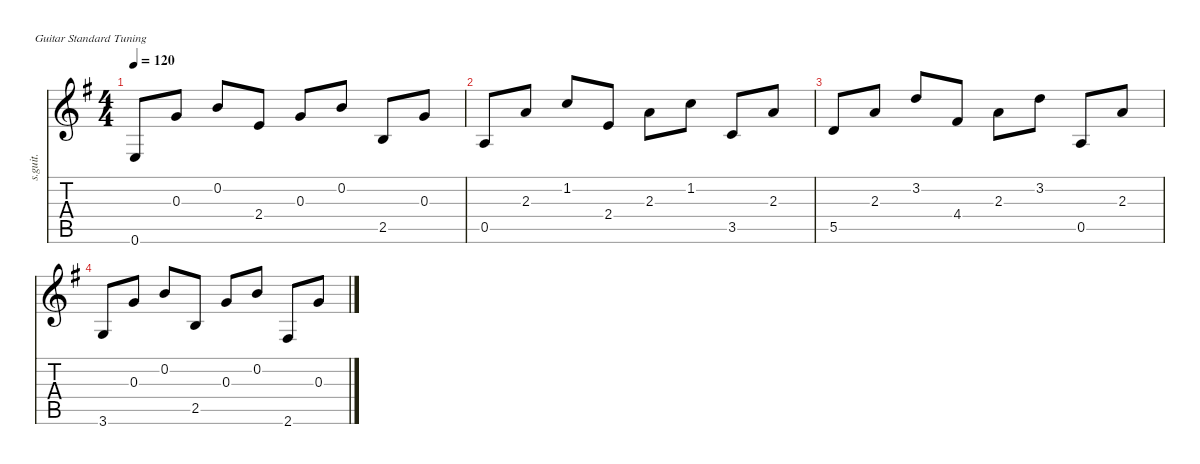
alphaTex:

\defaultSystemsLayout 4
\hideDynamics
\bracketExtendMode nobrackets
\track ("Steel Guitar" "s.guit.") {instrument acousticguitarsteel}
\staff {score tabs}
\tuning (E4 B3 G3 D3 A2 E2)
\ts (4 4)
\tempo 120
\clef g2
\ks g
0.6{acc forcenatural}.8{dy mf instrument acousticguitarsteel beam Up} 0.3{acc forcenatural}.8{beam Up} 0.2{acc forcenatural}.8{beam Up} 2.4{acc forcenatural}.8{beam Up} 0.3{acc forcenatural}.8{beam Up} 0.2{acc forcenatural}.8{beam Up} 2.5{acc forcenatural}.8{beam Up} 0.3{acc forcenatural}.8{beam Up} |
0.5{acc forcenatural}.8{beam Up} 2.3{acc forcenatural}.8{beam Up} 1.2{acc forcenatural}.8{beam Up} 2.4{acc forcenatural}.8{beam Up} 2.3{acc forcenatural}.8{beam Down} 1.2{acc forcenatural}.8{beam Down} 3.5{acc forcenatural}.8{beam Up} 2.3{acc forcenatural}.8{beam Up} |
5.5{acc forcenatural}.8{beam Up} 2.3{acc forcenatural}.8{beam Up} 3.2{acc forcenatural}.8{beam Up} 4.4{acc #}.8{beam Up} 2.3{acc forcenatural}.8{beam Down} 3.2{acc forcenatural}.8{beam Down} 0.5{acc forcenatural}.8{beam Up} 2.3{acc forcenatural}.8{beam Up} |
3.6{acc forcenatural}.8{beam Up} 0.3{acc forcenatural}.8{beam Up} 0.2{acc forcenatural}.8{beam Up} 2.5{acc forcenatural}.8{beam Up} 0.3{acc forcenatural}.8{beam Up} 0.2{acc forcenatural}.8{beam Up} 2.6{acc #}.8{beam Up} 0.3{acc forcenatural}.8{beam Up}
